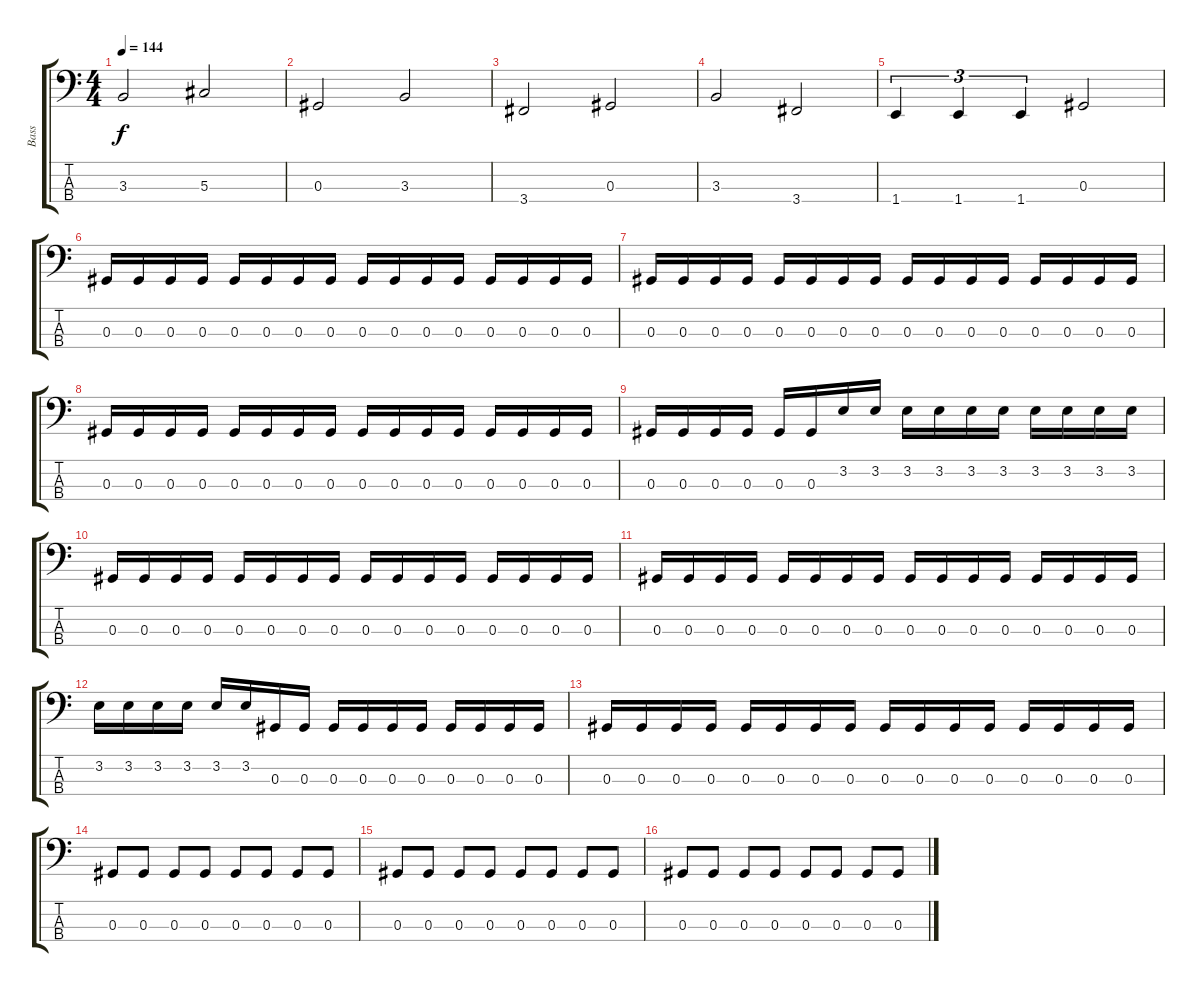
\track ("Bass" "Bass") {instrument electricbasspick}
\staff {score tabs}
\tuning (Gb2 Db2 Ab1 Eb1) {hide}
\ts (4 4)
\tempo 144
\clef f4
\ks c
3.3.2{dy f} 5.3.2 |
0.3.2 3.3.2 |
3.4.2 0.3.2 |
3.3.2 3.4.2 |
1.4.4{tu (3 2)} 1.4.4{tu (3 2)} 1.4.4{tu (3 2)} 0.3.2 |
0.3.16 0.3.16 0.3.16 0.3.16 0.3.16 0.3.16 0.3.16 0.3.16 0.3.16 0.3.16 0.3.16 0.3.16 0.3.16 0.3.16 0.3.16 0.3.16 |
0.3.16 0.3.16 0.3.16 0.3.16 0.3.16 0.3.16 0.3.16 0.3.16 0.3.16 0.3.16 0.3.16 0.3.16 0.3.16 0.3.16 0.3.16 0.3.16 |
0.3.16 0.3.16 0.3.16 0.3.16 0.3.16 0.3.16 0.3.16 0.3.16 0.3.16 0.3.16 0.3.16 0.3.16 0.3.16 0.3.16 0.3.16 0.3.16 |
0.3.16 0.3.16 0.3.16 0.3.16 0.3.16 0.3.16 3.2.16 3.2.16 3.2.16 3.2.16 3.2.16 3.2.16 3.2.16 3.2.16 3.2.16 3.2.16 |
0.3.16 0.3.16 0.3.16 0.3.16 0.3.16 0.3.16 0.3.16 0.3.16 0.3.16 0.3.16 0.3.16 0.3.16 0.3.16 0.3.16 0.3.16 0.3.16 |
0.3.16 0.3.16 0.3.16 0.3.16 0.3.16 0.3.16 0.3.16 0.3.16 0.3.16 0.3.16 0.3.16 0.3.16 0.3.16 0.3.16 0.3.16 0.3.16 |
3.2.16 3.2.16 3.2.16 3.2.16 3.2.16 3.2.16 0.3.16 0.3.16 0.3.16 0.3.16 0.3.16 0.3.16 0.3.16 0.3.16 0.3.16 0.3.16 |
0.3.16 0.3.16 0.3.16 0.3.16 0.3.16 0.3.16 0.3.16 0.3.16 0.3.16 0.3.16 0.3.16 0.3.16 0.3.16 0.3.16 0.3.16 0.3.16 |
0.3.8 0.3.8 0.3.8 0.3.8 0.3.8 0.3.8 0.3.8 0.3.8 |
0.3.8 0.3.8 0.3.8 0.3.8 0.3.8 0.3.8 0.3.8 0.3.8 |
0.3.8 0.3.8 0.3.8 0.3.8 0.3.8 0.3.8 0.3.8 0.3.8
